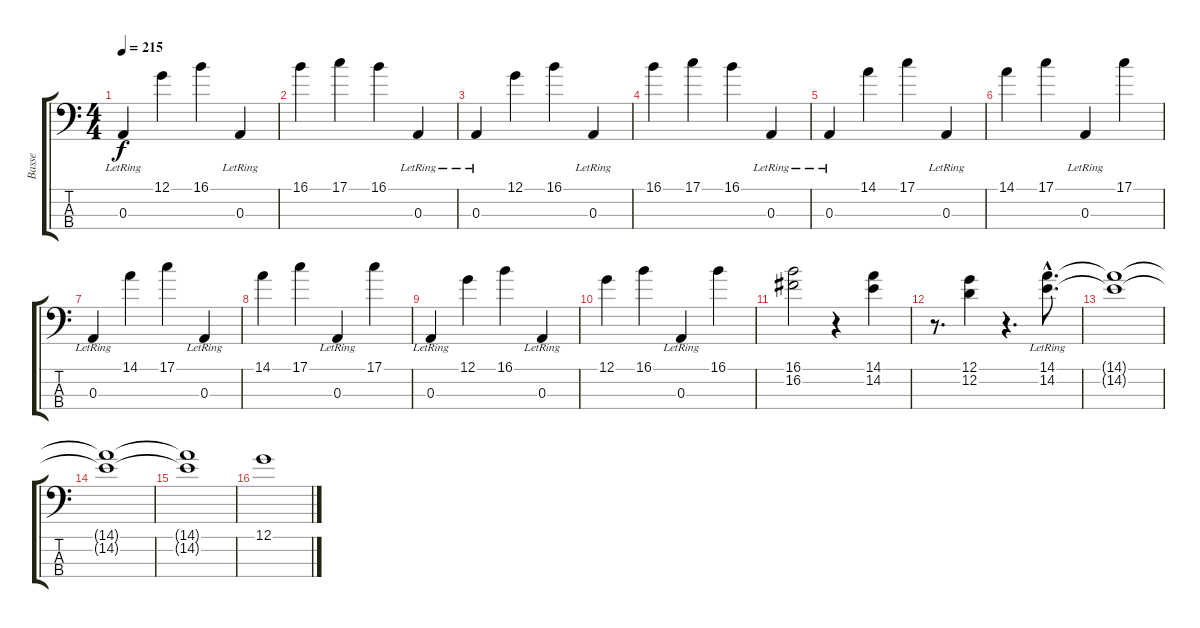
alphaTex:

\track ("Basse" "Basse") {instrument electricbassfinger}
\staff {score tabs}
\tuning (G2 D2 A1 E1) {hide}
\ts (4 4)
\tempo 215
\clef f4
\ks c
0.3{lr}.4{dy f} 12.1.4 16.1.4 0.3{lr}.4 |
16.1.4 17.1.4 16.1.4 0.3{lr}.4 |
0.3{lr}.4 12.1.4 16.1.4 0.3{lr}.4 |
16.1.4 17.1.4 16.1.4 0.3{lr}.4 |
0.3{lr}.4 14.1.4 17.1.4 0.3{lr}.4 |
14.1.4 17.1.4 0.3{lr}.4 17.1.4 |
0.3{lr}.4 14.1.4 17.1.4 0.3{lr}.4 |
14.1.4 17.1.4 0.3{lr}.4 17.1.4 |
0.3{lr}.4 12.1.4 16.1.4 0.3{lr}.4 |
12.1.4 16.1.4 0.3{lr}.4 16.1.4 |
(16.1 16.2).2 r.4 (14.1 14.2).4 |
r.8{d} (12.1 12.2).4 r.4{d} (14.1{hac lr} 14.2{hac lr}).8{d} |
(14.1{t} 14.2{t}).1 |
(14.1{t} 14.2{t}).1 |
(14.1{t} 14.2{t}).1 |
12.1.1
